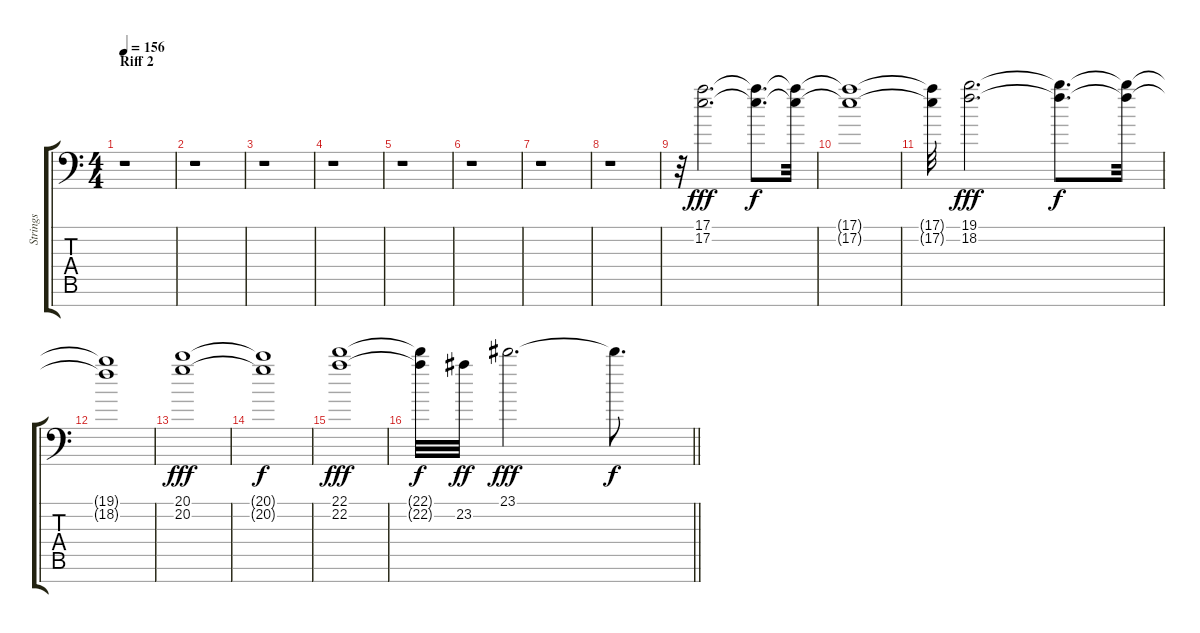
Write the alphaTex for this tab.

\track ("Strings" "Strings") {instrument synthstrings2}
\staff {score tabs}
\tuning (E4 B3 G3 D3 A2 E2 C-1) {hide}
\ts (4 4)
\section ("" "Riff 2")
\tempo 156
\clef f4
\ks c
r.1{dy fff} |
r.1 |
r.1 |
r.1 |
r.1 |
r.1 |
r.1 |
r.1 |
r.32 (17.1 17.2).2{d} (17.1{t} 17.2{t}).8{d dy f} (17.1{t} 17.2{t}).32 |
(17.1{t} 17.2{t}).1 |
(17.1{t} 17.2{t}).32 (19.1 18.2).2{d dy fff} (19.1{t} 18.2{t}).8{d dy f} (19.1{t} 18.2{t}).32 |
(19.1{t} 18.2{t}).1 |
(20.1 20.2).1{dy fff} |
(20.1{t} 20.2{t}).1{dy f} |
(22.1 22.2).1{dy fff} |
\barLineRight lightlight
(22.1{t} 22.2{t}).32{dy f} 23.2.32{dy ff} 23.1.2{d dy fff} 23.1{t}.8{d dy f}
